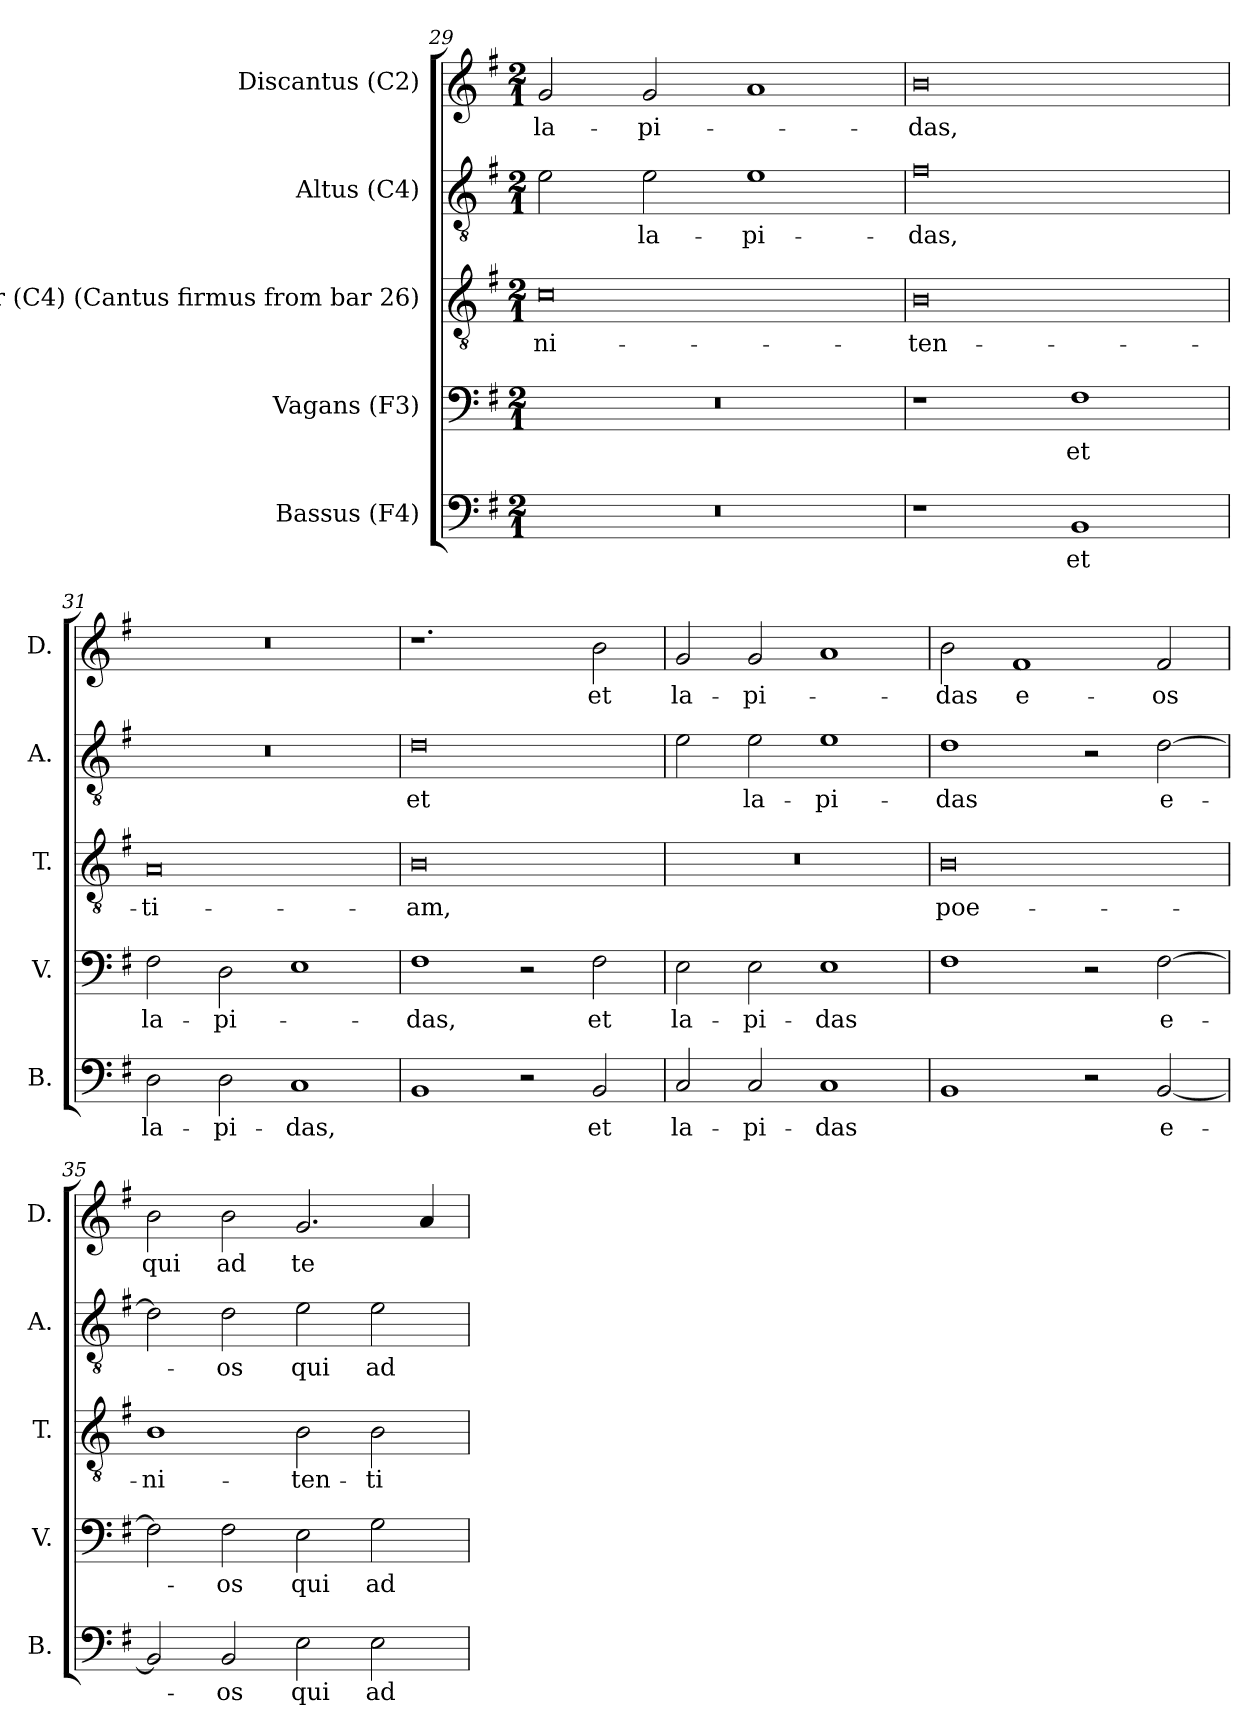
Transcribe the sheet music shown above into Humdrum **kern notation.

**kern	**text	**kern	**text	**kern	**text	**kern	**text	**kern	**text
*part5	*part5	*part4	*part4	*part3	*part3	*part2	*part2	*part1	*part1
*staff5	*staff5	*staff4	*staff4	*staff3	*staff3	*staff2	*staff2	*staff1	*staff1
*I"Bassus (F4)	*	*I"Vagans (F3)	*	*I"Tenor (C4) (Cantus firmus from bar 26)	*	*I"Altus (C4)	*	*I"Discantus (C2)	*
*I'B.	*	*I'V.	*	*I'T.	*	*I'A.	*	*I'D.	*
!!LO:PB:g=z
*clefF4	*	*clefF4	*	*clefGv2	*	*clefGv2	*	*clefG2	*
*	*	*ITrd7c12	*	*ITrd7c12	*	*	*	*	*
*k[f#]	*	*k[f#]	*	*k[f#]	*	*k[f#]	*	*k[f#]	*
*G:	*	*G:	*	*G:	*	*G:	*	*G:	*
*M2/1	*	*M2/1	*	*M2/1	*	*M2/1	*	*M2/1	*
=29	=29	=29	=29	=29	=29	=29	=29	=29	=29
!LO:N:vis=1	!	!LO:N:vis=1	!	!	!	!	!	!	!
!	!	!	!	!	!LO:LY:b:color=#000000	!	!	!	!
!	!	!	!	!	!	!	!	!	!LO:LY:b:color=#000000
0r	.	0r	.	0Ci	-ni-	2ei\	.	2gi/	la-
!	!	!	!	!	!	!	!LO:LY:b:color=#000000	!	!
!	!	!	!	!	!	!	!	!	!LO:LY:b:color=#000000
.	.	.	.	.	.	2ei\	la-	2gi/	-pi-
!	!	!	!	!	!	!	!LO:LY:b:color=#000000	!	!
.	.	.	.	.	.	1ei	-pi-	1ai	.
=30	=30	=30	=30	=30	=30	=30	=30	=30	=30
!	!	!	!	!	!LO:LY:b:color=#000000	!	!	!	!
!	!	!	!	!	!	!	!LO:LY:b:color=#000000	!	!
!	!	!	!	!	!	!	!	!	!LO:LY:b:color=#000000
1r	.	1r	.	0BBi	-ten-	0f#i	-das,	0bi	-das,
!	!LO:LY:b:color=#000000	!	!	!	!	!	!	!	!
!	!	!	!LO:LY:b:color=#000000	!	!	!	!	!	!
1BBi	et	1FF#i	et	.	.	.	.	.	.
=31	=31	=31	=31	=31	=31	=31	=31	=31	=31
!	!LO:LY:b:color=#000000	!	!	!	!	!	!	!	!
!	!	!	!LO:LY:b:color=#000000	!	!	!	!	!	!
!	!	!	!	!	!LO:LY:b:color=#000000	!LO:N:vis=1	!	!LO:N:vis=1	!
2Di\	la-	2FF#i\	la-	0AAi	-ti-	0r	.	0r	.
!	!LO:LY:b:color=#000000	!	!	!	!	!	!	!	!
!	!	!	!LO:LY:b:color=#000000	!	!	!	!	!	!
2Di\	-pi-	2DDi\	-pi-	.	.	.	.	.	.
!	!LO:LY:b:color=#000000	!	!	!	!	!	!	!	!
1Ci	-das,	1EEi	.	.	.	.	.	.	.
=32	=32	=32	=32	=32	=32	=32	=32	=32	=32
!	!	!	!LO:LY:b:color=#000000	!	!	!	!	!	!
!	!	!	!	!	!LO:LY:b:color=#000000	!	!	!	!
!	!	!	!	!	!	!	!LO:LY:b:color=#000000	!	!
1BBi	.	1FF#i	-das,	0BBi	-am,	0di	et	1.r	.
2r	.	2r	.	.	.	.	.	.	.
!	!LO:LY:b:color=#000000	!	!	!	!	!	!	!	!
!	!	!	!LO:LY:b:color=#000000	!	!	!	!	!	!
!	!	!	!	!	!	!	!	!	!LO:LY:b:color=#000000
2BBi/	et	2FF#i\	et	.	.	.	.	2bi\	et
=33	=33	=33	=33	=33	=33	=33	=33	=33	=33
!	!LO:LY:b:color=#000000	!	!	!	!	!	!	!	!
!	!	!	!LO:LY:b:color=#000000	!LO:N:vis=1	!	!	!	!	!
!	!	!	!	!	!	!	!	!	!LO:LY:b:color=#000000
2Ci/	la-	2EEi\	la-	0r	.	2ei\	.	2gi/	la-
!	!LO:LY:b:color=#000000	!	!	!	!	!	!	!	!
!	!	!	!LO:LY:b:color=#000000	!	!	!	!	!	!
!	!	!	!	!	!	!	!LO:LY:b:color=#000000	!	!
!	!	!	!	!	!	!	!	!	!LO:LY:b:color=#000000
2Ci/	-pi-	2EEi\	-pi-	.	.	2ei\	la-	2gi/	-pi-
!	!LO:LY:b:color=#000000	!	!	!	!	!	!	!	!
!	!	!	!LO:LY:b:color=#000000	!	!	!	!	!	!
!	!	!	!	!	!	!	!LO:LY:b:color=#000000	!	!
1Ci	-das	1EEi	-das	.	.	1ei	-pi-	1ai	.
!!LO:LB:g=z
=34	=34	=34	=34	=34	=34	=34	=34	=34	=34
!	!	!	!	!	!LO:LY:b:color=#000000	!	!	!	!
!	!	!	!	!	!	!	!LO:LY:b:color=#000000	!	!
!	!	!	!	!	!	!	!	!	!LO:LY:b:color=#000000
1BBi	.	1FF#i	.	0BBi	poe-	1di	-das	2bi\	-das
!	!	!	!	!	!	!	!	!	!LO:LY:b:color=#000000
.	.	.	.	.	.	.	.	1f#i	e-
2r	.	2r	.	.	.	2r	.	.	.
!	!LO:LY:b:color=#000000	!	!	!	!	!	!	!	!
!	!	!	!LO:LY:b:color=#000000	!	!	!	!	!	!
!	!	!	!	!	!	!	!LO:LY:b:color=#000000	!	!
!	!	!	!	!	!	!	!	!	!LO:LY:b:color=#000000
[2BBi/	e-	[2FF#i\	e-	.	.	[2di\	e-	2f#i/	-os
=35	=35	=35	=35	=35	=35	=35	=35	=35	=35
!	!	!	!	!	!LO:LY:b:color=#000000	!	!	!	!
!	!	!	!	!	!	!	!	!	!LO:LY:b:color=#000000
2BBi/]	.	2FF#i\]	.	1BBi	-ni-	2di\]	.	2bi\	qui
!	!LO:LY:b:color=#000000	!	!	!	!	!	!	!	!
!	!	!	!LO:LY:b:color=#000000	!	!	!	!	!	!
!	!	!	!	!	!	!	!LO:LY:b:color=#000000	!	!
!	!	!	!	!	!	!	!	!	!LO:LY:b:color=#000000
2BBi/	-os	2FF#i\	-os	.	.	2di\	-os	2bi\	ad
!	!LO:LY:b:color=#000000	!	!	!	!	!	!	!	!
!	!	!	!LO:LY:b:color=#000000	!	!	!	!	!	!
!	!	!	!	!	!LO:LY:b:color=#000000	!	!	!	!
!	!	!	!	!	!	!	!LO:LY:b:color=#000000	!	!
!	!	!	!	!	!	!	!	!	!LO:LY:b:color=#000000
2Ei\	qui	2EEi\	qui	2BBi\	-ten-	2ei\	qui	2.gi/	te
!	!LO:LY:b:color=#000000	!	!	!	!	!	!	!	!
!	!	!	!LO:LY:b:color=#000000	!	!	!	!	!	!
!	!	!	!	!	!LO:LY:b:color=#000000	!	!	!	!
!	!	!	!	!	!	!	!LO:LY:b:color=#000000	!	!
2Ei\	ad	2GGi\	ad	2BBi\	-ti-	2ei\	ad	.	.
.	.	.	.	.	.	.	.	4ai/	.
=	=	=	=	=	=	=	=	=	=
*-	*-	*-	*-	*-	*-	*-	*-	*-	*-
